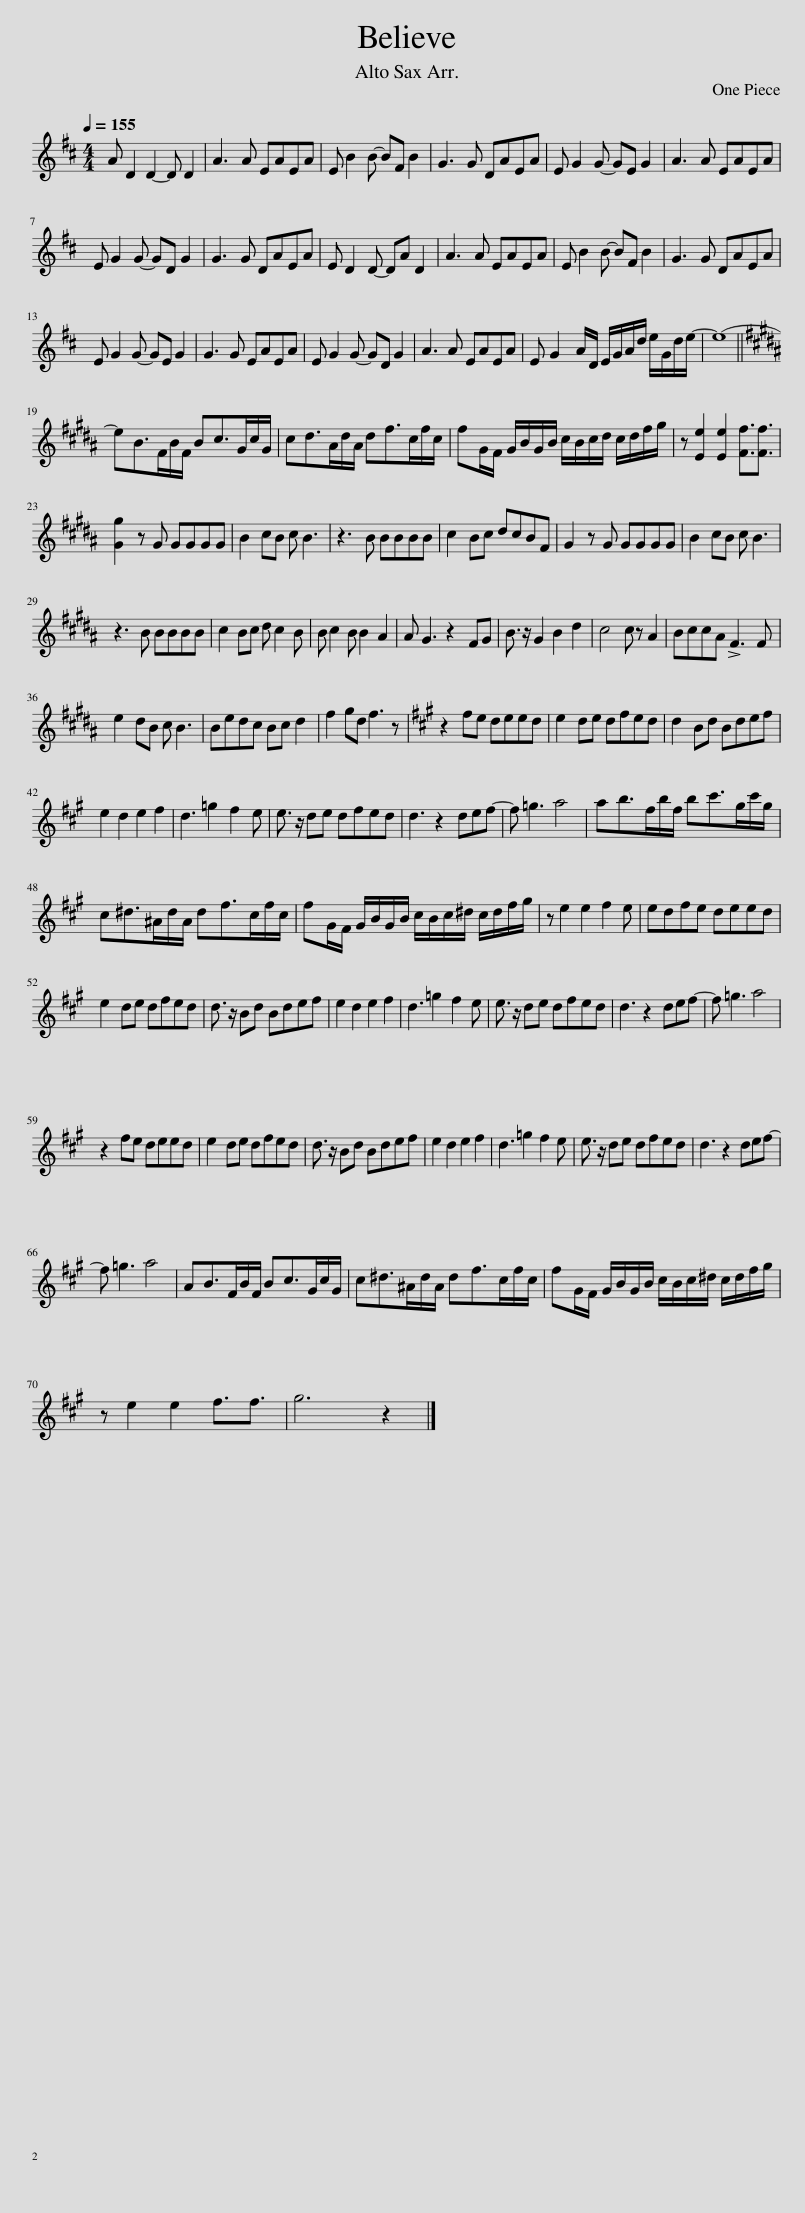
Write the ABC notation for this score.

X:1
L:1/8
Q:1/4=155
M:4/4
I:linebreak $
K:none
V:1 treble transpose=-9
V:1
[K:D] A D2 D2- D D2 | A3 A EAEA | E B2 B- BF B2 | G3 G DAEA | E G2 G- GE G2 | %5
 A3 A EAEA |$ E G2 G- GD G2 | G3 G DAEA | E D2 D- DA D2 | A3 A EAEA | %10
 E B2 B- BF B2 | G3 G DAEA |$ E G2 G- GE G2 | G3 G EAEA | E G2 G- GD G2 | %15
 A3 A EAEA | E G2 A/D/ E/G/A/d/ e/G/d/e/- | e8- ||$[K:B] eB>FB/F/ Bc>Gc/G/ | cd>Ad/A/ df>cf/c/ | %20
 fG/F/ G/B/G/B/ c/B/c/d/ c/d/f/g/ | z [Ee]2 [Ee]2 [Ff]3/2[Ff]3/2 |$ [Gg]2 z G GGGG | B2 cB c B3 | z3 B BBBB | %25
 c2 Bc dcBF | G2 z G GGGG | B2 cB c B3 |$ z3 B BBBB | c2 Bc d c2 B | %30
 B c2 B B2 A2 | A G3 z2 FG | B3/2 z/ G2 B2 d2 | c4 c z A2 | BccA !>!F3 F |$ %35
 e2 dB c B3 | Bedc Bc d2 | f2 gd f3 z |[K:A] z2 fe deed | e2 de dfed | %40
 d2 Bd Bdef |$ e2 d2 e2 f2 | d3 =g2 f2 e | e3/2 z/ de dfed | d3 z2 def- | %45
 f =g3 a4 | ab>fb/f/ bc'>gc'/g/ |$ c^d>^Ad/A/ df>cf/c/ | fG/F/ G/B/G/B/ c/B/c/^d/ c/d/f/g/ | z e2 e2 f2 e | %50
 edfe deed |$ e2 de dfed | d3/2 z/ Bd Bdef | e2 d2 e2 f2 | d3 =g2 f2 e | %55
 e3/2 z/ de dfed | d3 z2 def- | f =g3 a4 |$ z2 fe deed | e2 de dfed | %60
 d3/2 z/ Bd Bdef | e2 d2 e2 f2 | d3 =g2 f2 e | e3/2 z/ de dfed | d3 z2 def- |$ %65
 f =g3 a4 | AB>FB/F/ Bc>Gc/G/ | c^d>^Ad/A/ df>cf/c/ | fG/F/ G/B/G/B/ c/B/c/^d/ c/d/f/g/ |$ z e2 e2 f3/2f3/2 | %70
 g6 z2 |] %71
